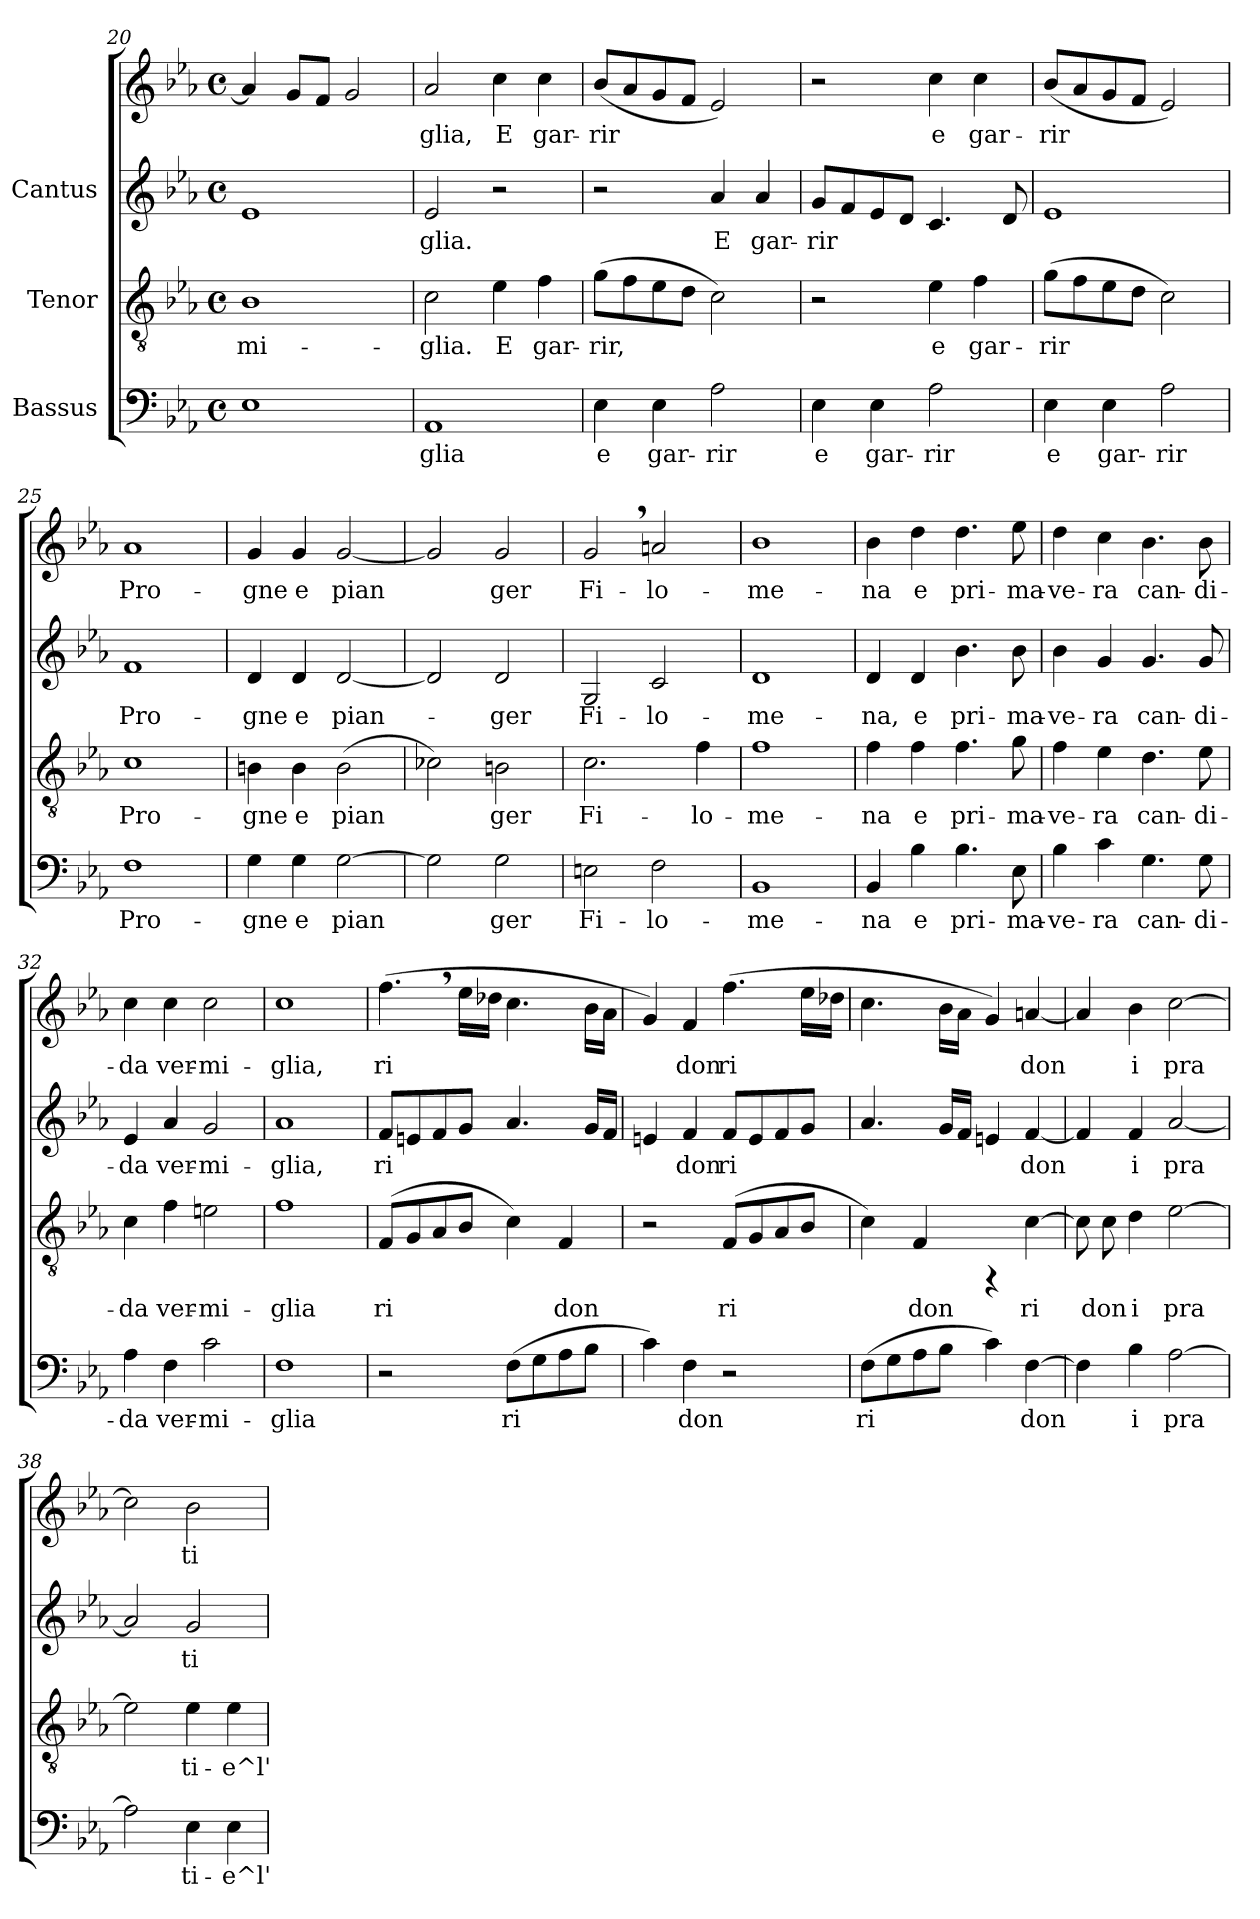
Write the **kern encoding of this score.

**kern	**text	**kern	**text	**kern	**text	**kern	**text
*part3	*part3	*part2	*part2	*part1	*part1	*part1	*part1
*staff4	*staff4	*staff3	*staff3	*staff2	*staff2	*staff1	*staff1
*I"Bassus	*	*I"Tenor	*	*I"Cantus	*	*	*
*clefF4	*	*clefGv2	*	*clefG2	*	*clefG2	*
*k[b-e-a-]	*	*k[b-e-a-]	*	*k[b-e-a-]	*	*k[b-e-a-]	*
*E-:	*	*E-:	*	*E-:	*	*E-:	*
*M4/4	*	*M4/4	*	*M4/4	*	*M4/4	*
*met(c)	*	*met(c)	*	*met(c)	*	*met(c)	*
=20	=20	=20	=20	=20	=20	=20	=20
!	!	!	!LO:LY:b:cj	!	!	!	!
1E-	.	1B-	-mi-	1e-	.	4a-/]	.
.	.	.	.	.	.	8g/L	.
.	.	.	.	.	.	8f/J	.
.	.	.	.	.	.	2g/	.
!!LO:LB:g=z
=21	=21	=21	=21	=21	=21	=21	=21
!	!LO:LY:b:cj	!	!LO:LY:b:cj	!	!LO:LY:b:cj	!	!LO:LY:b:cj
1AA-	-glia	2c\	-glia.	2e-/	-glia.	2a-/	-glia,
!	!	!	!LO:LY:b:cj	!	!	!	!LO:LY:b:cj
.	.	4e-\	E	2r	.	4cc\	E
!	!	!	!LO:LY:b:cj	!	!	!	!LO:LY:b:cj
.	.	4f\	gar-	.	.	4cc\	gar-
=22	=22	=22	=22	=22	=22	=22	=22
!	!LO:LY:b:cj	!	!LO:LY:b:cj	!	!	!	!LO:LY:b:cj
4E-\	e	(>8g\L	-rir,	2r	.	(>8b-/L	rir
!	!	!	!LO:LY:b:cj	!	!	!	!LO:LY:b:cj
.	.	8f\	.	.	.	8a-/	.
!	!LO:LY:b:cj	!	!LO:LY:b:cj	!	!	!	!LO:LY:b:cj
4E-\	gar-	8e-\	.	.	.	8g/	.
!	!	!	!LO:LY:b:cj	!	!	!	!LO:LY:b:cj
.	.	8d\J	.	.	.	8f/J	.
!	!LO:LY:b:cj	!	!LO:LY:b:cj	!	!LO:LY:b:cj	!	!LO:LY:b:cj
2A-\	-rir	2c\)	.	4a-/	E	2e-/)	.
!	!	!	!	!	!LO:LY:b:cj	!	!
.	.	.	.	4a-/	gar-	.	.
=23	=23	=23	=23	=23	=23	=23	=23
!	!LO:LY:b:cj	!	!	!	!LO:LY:b:cj	!	!
4E-\	e	2r	.	8g/L	-rir	2r	.
!	!	!	!	!	!LO:LY:b:cj	!	!
.	.	.	.	8f/	.	.	.
!	!LO:LY:b:cj	!	!	!	!LO:LY:b:cj	!	!
4E-\	gar-	.	.	8e-/	.	.	.
!	!	!	!	!	!LO:LY:b:cj	!	!
.	.	.	.	8d/J	.	.	.
!	!LO:LY:b:cj	!	!LO:LY:b:cj	!	!LO:LY:b:cj	!	!LO:LY:b:cj
2A-\	-rir	4e-\	e	4.c/	.	4cc\	-e
!	!	!	!LO:LY:b:cj	!	!	!	!LO:LY:b:cj
.	.	4f\	gar-	.	.	4cc\	gar-
!	!	!	!	!	!LO:LY:b:cj	!	!
.	.	.	.	8d/	.	.	.
=24	=24	=24	=24	=24	=24	=24	=24
!	!LO:LY:b:cj	!	!LO:LY:b:cj	!	!	!	!LO:LY:b:cj
4E-\	e	(>8g\L	-rir	1e-	.	(<8b-/L	rir
!	!	!	!LO:LY:b:cj	!	!	!	!LO:LY:b:cj
.	.	8f\	.	.	.	8a-/	.
!	!LO:LY:b:cj	!	!LO:LY:b:cj	!	!	!	!LO:LY:b:cj
4E-\	gar-	8e-\	.	.	.	8g/	.
!	!	!	!LO:LY:b:cj	!	!	!	!LO:LY:b:cj
.	.	8d\J	.	.	.	8f/J	.
!	!LO:LY:b:cj	!	!LO:LY:b:cj	!	!	!	!LO:LY:b:cj
2A-\	-rir	2c\)	.	.	.	2e-/)	.
=25	=25	=25	=25	=25	=25	=25	=25
!	!LO:LY:b:cj	!	!LO:LY:b:cj	!	!LO:LY:b:cj	!	!LO:LY:b:cj
1F	Pro-	1c	Pro-	1f	-Pro-	1a-	Pro-
!!LO:LB:g=z
=26	=26	=26	=26	=26	=26	=26	=26
!	!LO:LY:b:cj	!	!LO:LY:b:cj	!	!LO:LY:b:cj	!	!LO:LY:b:cj
4G\	-gne	4Bn\	-gne	4d/	-gne	4g/	-gne
!	!LO:LY:b:cj	!	!LO:LY:b:cj	!	!LO:LY:b:cj	!	!LO:LY:b:cj
4G\	e	4B\	e	4d/	e	4g/	e
!	!LO:LY:b:cj	!	!LO:LY:b:cj	!	!LO:LY:b:cj	!	!LO:LY:b:cj
[>2G\	pian-	[>2B\	pian-	[<2d/	pian-	[<2g/	pian-
=27	=27	=27	=27	=27	=27	=27	=27
!	!LO:LY:b:cj	!	!LO:LY:b:cj	!	!LO:LY:b:cj	!	!LO:LY:b:cj
2G\]	-	2c-X\]	-	2d/]	.	2g/]	-
!	!LO:LY:b:cj	!	!LO:LY:b:cj	!	!LO:LY:b:cj	!	!LO:LY:b:cj
2G\	ger	2Bn\	ger	2d/	ger	2g/	ger
=28	=28	=28	=28	=28	=28	=28	=28
!	!LO:LY:b:cj	!	!LO:LY:b:cj	!	!LO:LY:b:cj	!	!LO:LY:b:cj
2En\	Fi-	2.c\	Fi-	2G/	-Fi-	2g,</	Fi-
!	!LO:LY:b:cj	!	!	!	!LO:LY:b:cj	!	!LO:LY:b:cj
2F\	-lo-	.	.	2c/	-lo-	2an/	-lo-
!	!	!	!LO:LY:b:cj	!	!	!	!
.	.	4f\	-lo-	.	.	.	.
=29	=29	=29	=29	=29	=29	=29	=29
!	!LO:LY:b:cj	!	!LO:LY:b:cj	!	!LO:LY:b:cj	!	!LO:LY:b:cj
1BB-	-me-	1f	-me-	1d	-me-	1b-	-me-
=30	=30	=30	=30	=30	=30	=30	=30
!	!LO:LY:b:cj	!	!LO:LY:b:cj	!	!LO:LY:b:cj	!	!LO:LY:b:cj
4BB-/	-na	4f\	-na	4d/	-na,	4b-\	-na
!	!LO:LY:b:cj	!	!LO:LY:b:cj	!	!LO:LY:b:cj	!	!LO:LY:b:cj
4B-\	e	4f\	e	4d/	e	4dd\	e
!	!LO:LY:b:cj	!	!LO:LY:b:cj	!	!LO:LY:b:cj	!	!LO:LY:b:cj
4.B-\	pri-	4.f\	pri-	4.b-\	pri-	4.dd\	pri-
!	!LO:LY:b:cj	!	!LO:LY:b:cj	!	!LO:LY:b:cj	!	!LO:LY:b:cj
8E-\	-ma-	8g\	-ma-	8b-\	-ma-	8ee-\	-ma-
=31	=31	=31	=31	=31	=31	=31	=31
!	!LO:LY:b:cj	!	!LO:LY:b:cj	!	!LO:LY:b:cj	!	!LO:LY:b:cj
4B-\	-ve-	4f\	-ve-	4b-\	-ve-	4dd\	-ve-
!	!LO:LY:b:cj	!	!LO:LY:b:cj	!	!LO:LY:b:cj	!	!LO:LY:b:cj
4c\	-ra	4e-\	-ra	4g/	-ra	4cc\	-ra
!	!LO:LY:b:cj	!	!LO:LY:b:cj	!	!LO:LY:b:cj	!	!LO:LY:b:cj
4.G\	can-	4.d\	can-	4.g/	can-	4.b-\	can-
!	!LO:LY:b:cj	!	!LO:LY:b:cj	!	!LO:LY:b:cj	!	!LO:LY:b:cj
8G\	-di-	8e-\	-di-	8g/	-di-	8b-\	-di-
!!LO:PB:g=z
=32	=32	=32	=32	=32	=32	=32	=32
!	!LO:LY:b:cj	!	!LO:LY:b:cj	!	!LO:LY:b:cj	!	!LO:LY:b:cj
4A-\	-da	4c\	-da	4e-/	-da	4cc\	-da
!	!LO:LY:b:cj	!	!LO:LY:b:cj	!	!LO:LY:b:cj	!	!LO:LY:b:cj
4F\	ver-	4f\	ver-	4a-/	ver-	4cc\	ver-
!	!LO:LY:b:cj	!	!LO:LY:b:cj	!	!LO:LY:b:cj	!	!LO:LY:b:cj
2c\	-mi-	2en\	-mi-	2g/	-mi-	2cc\	-mi-
=33	=33	=33	=33	=33	=33	=33	=33
!	!LO:LY:b:cj	!	!LO:LY:b:cj	!	!LO:LY:b:cj	!	!LO:LY:b:cj
1F	-glia	1f	-glia	1a-	glia,	1cc	-glia,
=34	=34	=34	=34	=34	=34	=34	=34
!	!	!	!LO:LY:b:cj	!	!LO:LY:b:cj	!	!LO:LY:b:cj
2r	.	(<8F/L	ri-	8f/L	-ri-	(>4.ff,>\	ri-
!	!	!	!LO:LY:b:cj	!	!LO:LY:b:cj	!	!
.	.	8G/	-	8en/	--	.	.
!	!	!	!LO:LY:b:cj	!	!LO:LY:b:cj	!	!
.	.	8A-/	.	8f/	--	.	.
!	!	!	!LO:LY:b:cj	!	!LO:LY:b:cj	!	!LO:LY:b:cj
.	.	8B-/J	.	8g/J	--	16ee-\L	--
!	!	!	!	!	!	!	!LO:LY:b:cj
.	.	.	.	.	.	16dd-X\J	--
!	!LO:LY:b:cj	!	!LO:LY:b:cj	!	!LO:LY:b:cj	!	!LO:LY:b:cj
(>8F\L	ri-	4c\)	.	4.a-/	--	4.cc\	--
!	!LO:LY:b:cj	!	!	!	!	!	!
8G\	--	.	.	.	.	.	.
!	!LO:LY:b:cj	!	!LO:LY:b:cj	!	!	!	!
8A-\	--	4F/	don	.	.	.	.
!	!LO:LY:b:cj	!	!	!	!LO:LY:b:cj	!	!LO:LY:b:cj
8B-\J	--	.	.	16g/L	--	16b-\L	--
!	!	!	!	!	!LO:LY:b:cj	!	!LO:LY:b:cj
.	.	.	.	16f/J	--	16a-\J	--
=35	=35	=35	=35	=35	=35	=35	=35
!	!LO:LY:b:cj	!	!	!	!LO:LY:b:cj	!	!LO:LY:b:cj
4c\)	-	2r	.	4en/	-	4g/)	-
!	!LO:LY:b:cj	!	!	!	!LO:LY:b:cj	!	!LO:LY:b:cj
4F\	don	.	.	4f/	don	4f/	don
!	!	!	!LO:LY:b:cj	!	!LO:LY:b:cj	!	!LO:LY:b:cj
2r	.	(<8F/L	ri-	8f/L	ri-	(>4.ff\	ri-
!	!	!	!LO:LY:b:cj	!	!LO:LY:b:cj	!	!
.	.	8G/	--	8e/	--	.	.
!	!	!	!LO:LY:b:cj	!	!LO:LY:b:cj	!	!
.	.	8A-/	--	8f/	--	.	.
!	!	!	!LO:LY:b:cj	!	!LO:LY:b:cj	!	!LO:LY:b:cj
.	.	8B-/J	--	8g/J	--	16ee-\L	--
!	!	!	!	!	!	!	!LO:LY:b:cj
.	.	.	.	.	.	16dd-X\J	--
=36	=36	=36	=36	=36	=36	=36	=36
!	!LO:LY:b:cj	!	!LO:LY:b:cj	!	!LO:LY:b:cj	!	!LO:LY:b:cj
(>8F\L	ri-	4c\)	-	4.a-/	.	4.cc\	-
!	!LO:LY:b:cj	!	!	!	!	!	!
8G\	-	.	.	.	.	.	.
!	!LO:LY:b:cj	!	!LO:LY:b:cj	!	!	!	!
8A-\	.	4F/	don	.	.	.	.
!	!LO:LY:b:cj	!	!	!	!LO:LY:b:cj	!	!LO:LY:b:cj
8B-\J	.	.	.	16g/L	.	16b-\L	.
!	!	!	!	!	!LO:LY:b:cj	!	!LO:LY:b:cj
.	.	.	.	16f/J	.	16a-\J	.
!	!LO:LY:b:cj	!	!	!	!LO:LY:b:cj	!	!LO:LY:b:cj
4c\)	.	4rFF	.	4en/	.	4g/)	.
!	!LO:LY:b:cj	!	!LO:LY:b:cj	!	!LO:LY:b:cj	!	!LO:LY:b:cj
[>4F\	don	[>4c\	ri-	[<4f/	don	[<4an/	don
!!LO:LB:g=z
=37	=37	=37	=37	=37	=37	=37	=37
!	!LO:LY:b:cj	!	!LO:LY:b:cj	!	!LO:LY:b:cj	!	!LO:LY:b:cj
4F\]	.	8c\]	-	4f/]	-	4an/]	.
!	!	!	!LO:LY:b:cj	!	!	!	!
.	.	8c\	don	.	.	.	.
!	!LO:LY:b:cj	!	!LO:LY:b:cj	!	!LO:LY:b:cj	!	!LO:LY:b:cj
4B-\	i	4d\	i	4f/	i	4b-\	i
!	!LO:LY:b:cj	!	!LO:LY:b:cj	!	!LO:LY:b:cj	!	!LO:LY:b:cj
[>2A-\	pra-	[>2e-\	pra-	[<2a-/	pra-	[>2cc\	pra-
=38	=38	=38	=38	=38	=38	=38	=38
!	!LO:LY:b:cj	!	!LO:LY:b:cj	!	!LO:LY:b:cj	!	!LO:LY:b:cj
2A-\]	-	2e-\]	-	2a-/]	-	2cc\]	-
!	!LO:LY:b:cj	!	!LO:LY:b:cj	!	!LO:LY:b:cj	!	!LO:LY:b:cj
4E-\	ti-	4e-\	ti-	2g/	ti-	2b-\	ti-
!	!LO:LY:b:cj	!	!LO:LY:b:cj	!	!	!	!
4E-\	-e^l'	4e-\	-e^l'	.	.	.	.
=	=	=	=	=	=	=	=
*-	*-	*-	*-	*-	*-	*-	*-
